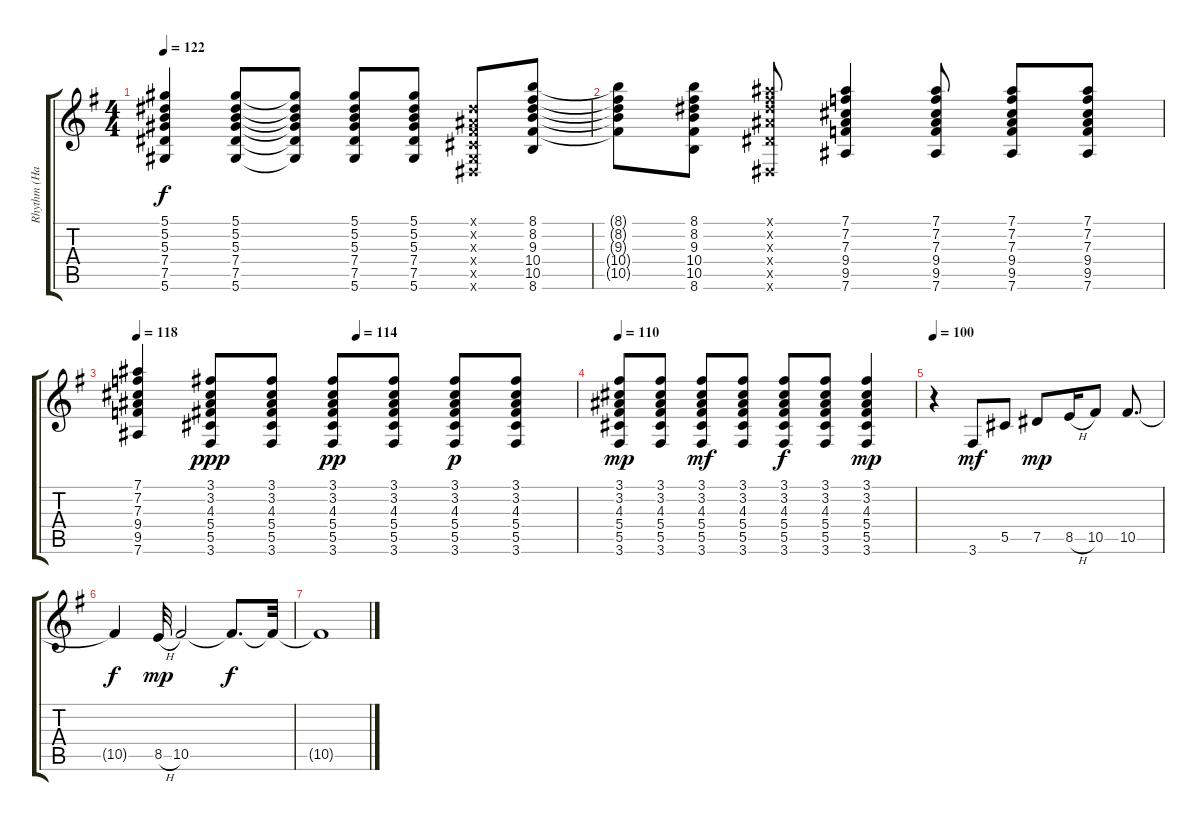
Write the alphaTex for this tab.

\track ("Rhythm (Half Down)" "Rhythm (Ha") {instrument acousticguitarsteel}
\staff {score tabs}
\tuning (Eb4 Bb3 Gb3 Db3 Ab2 Eb2) {hide}
\ts (4 4)
\tempo 122
\clef g2
\ks eminor
(5.1 5.2 5.3 7.4 7.5 5.6).4{dy f} (5.1 5.2 5.3 7.4 7.5 5.6).8 (5.1{t} 5.2{t} 5.3{t} 7.4{t} 7.5{t} 5.6{t}).8 (5.1 5.2 5.3 7.4 7.5 5.6).8 (5.1 5.2 5.3 7.4 7.5 5.6).8 (0.1{x} 0.2{x} 0.3{x} 0.4{x} 0.5{x} 0.6{x}).8 (8.1 8.2 9.3 10.4 10.5 8.6).8 |
(8.1{t} 8.2{t} 9.3{t} 10.4{t} 10.5{t}).8 (8.1 8.2 9.3 10.4 10.5 8.6).8 (7.1{x} 8.2{x} 9.3{x} 9.4{x} 7.5{x} 0.6{x}).8 (7.1 7.2 7.3 9.4 9.5 7.6).4 (7.1 7.2 7.3 9.4 9.5 7.6).8 (7.1 7.2 7.3 9.4 9.5 7.6).8 (7.1 7.2 7.3 9.4 9.5 7.6).8 |
\tempo 118
\tempo (114 0.5)
(7.1 7.2 7.3 9.4 9.5 7.6).4{instrument acousticguitarsteel} (3.1 3.2 4.3 5.4 5.5 3.6).8{dy ppp} (3.1 3.2 4.3 5.4 5.5 3.6).8 (3.1 3.2 4.3 5.4 5.5 3.6).8{dy pp} (3.1 3.2 4.3 5.4 5.5 3.6).8 (3.1 3.2 4.3 5.4 5.5 3.6).8{dy p} (3.1 3.2 4.3 5.4 5.5 3.6).8 |
\tempo 110
(3.1 3.2 4.3 5.4 5.5 3.6).8{dy mp} (3.1 3.2 4.3 5.4 5.5 3.6).8 (3.1 3.2 4.3 5.4 5.5 3.6).8{dy mf} (3.1 3.2 4.3 5.4 5.5 3.6).8 (3.1 3.2 4.3 5.4 5.5 3.6).8{dy f} (3.1 3.2 4.3 5.4 5.5 3.6).8 (3.1 3.2 4.3 5.4 5.5 3.6).4{dy mp} |
\tempo 100
r.4 3.6.8{dy mf} 5.5.8 7.5.8{dy mp} 8.5{h}.16 10.5.8 10.5.8{d} |
10.5{t}.4{dy f} 8.5{h}.32{dy mp} 10.5.2 10.5{t}.8{d dy f} 10.5{t}.32 |
10.5{t}.1
